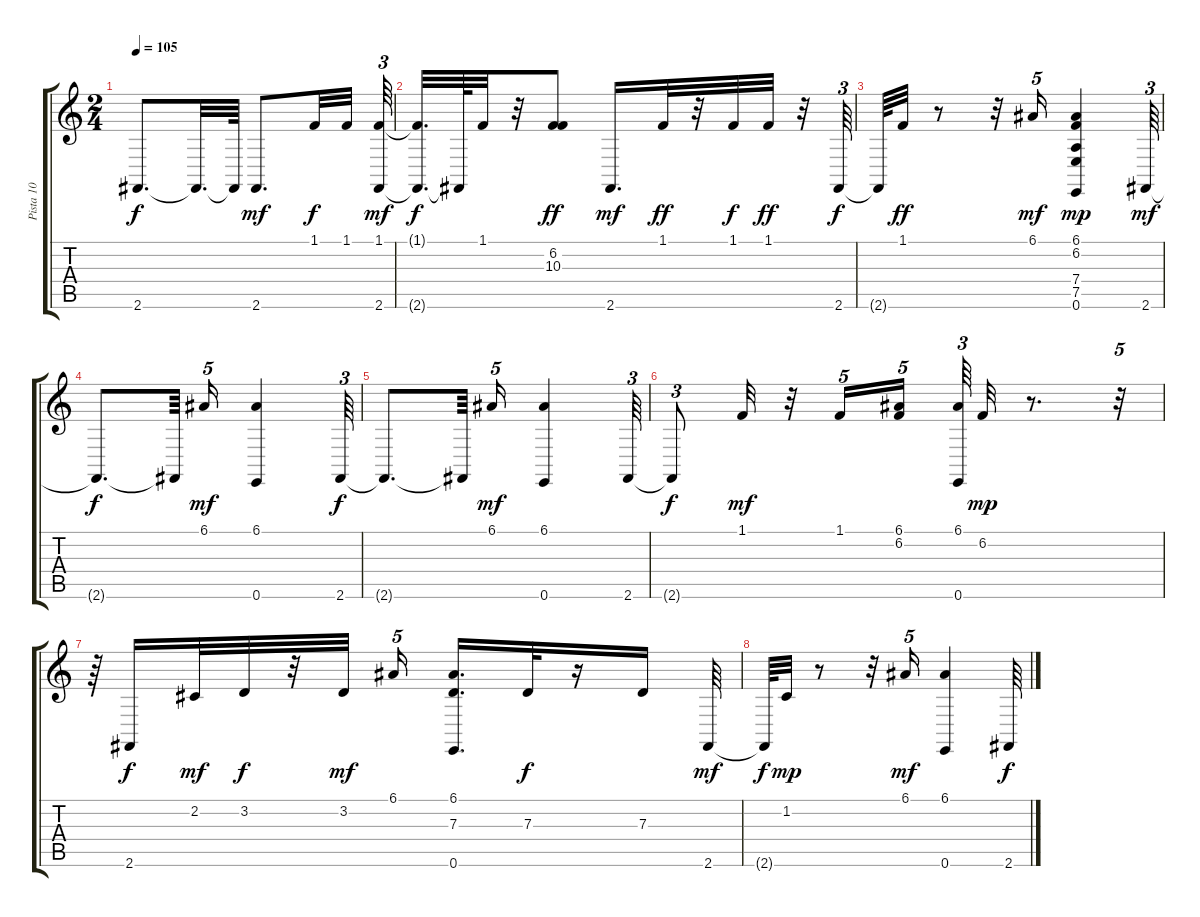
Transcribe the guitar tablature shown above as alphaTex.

\track ("Pista 10" "Pista 10") {instrument drawbarorgan}
\staff {score tabs}
\tuning (E4 B3 G3 D3 A2 E2) {hide}
\ts (2 4)
\tempo 105
\clef g2
\ks c
2.6{t}.8{d dy f} 2.6{t}.32{d} 2.6{t}.64 2.6.8{d dy mf} 1.1.32{dy f} 1.1.32 (1.1 2.6).64{tu (3 2) dy mf} |
(1.1{t} 2.6{t}).32{d dy f} 2.6{t}.64 1.1.32 r.32 (6.2 10.3).8{dy ff} 2.6.16{d dy mf} 1.1.32{dy ff} r.32 1.1.32{dy f} 1.1.32{dy ff} r.32 2.6.64{tu (3 2) dy f} |
2.6{t}.64 1.1.32{dy ff} r.8 r.32 6.1.16{tu (5 4) dy mf} (6.1 6.2 7.4 7.5 0.6).4{dy mp} 2.6.64{tu (3 2) dy mf} |
2.6{t}.8{d dy f} 2.6{t}.64{beam splitsecondary} 6.1.16{tu (5 4) dy mf} (6.1 0.6).4 2.6.64{tu (3 2) dy f} |
2.6{t}.8{d} 2.6{t}.64{beam splitsecondary} 6.1.16{tu (5 4) dy mf} (6.1 0.6).4 2.6.64{tu (3 2)} |
2.6{t}.8{tu (3 2) dy f} 1.1.32{dy mf} r.32 1.1.16{tu (5 4)} (6.1 6.2).16{tu (5 4)} (6.1 0.6).64{tu (3 2)} 6.2.32{dy mp} r.8{d} r.32{tu (5 4)} |
r.64 2.6.16{dy f} 2.2.32{dy mf} 3.2.32{dy f} r.32 3.2.32{dy mf} 6.1.16{tu (5 4)} (6.1 7.3 0.6).16{d} 7.3.32{dy f} r.16 7.3.16 2.6.64{dy mf} |
2.6{t}.64{dy f} 1.2.32{dy mp} r.8 r.32 6.1.16{tu (5 4) dy mf} (6.1 0.6).4 2.6.64{dy f}
